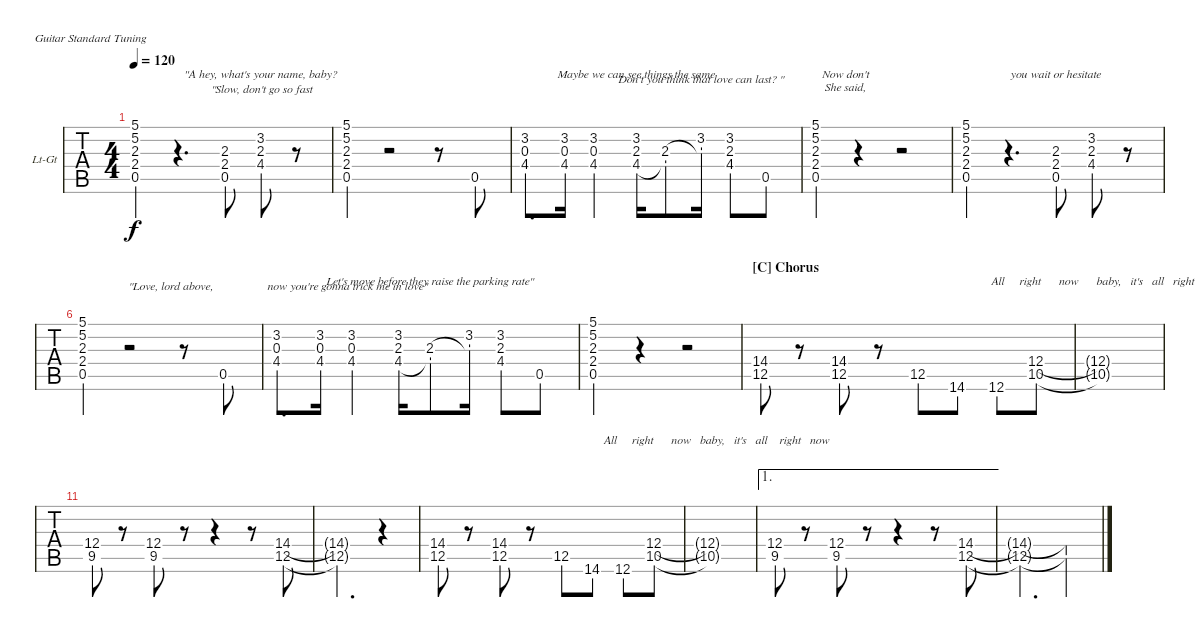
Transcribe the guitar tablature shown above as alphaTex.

\bracketExtendMode nobrackets
\firstSystemTrackNameOrientation horizontal
\otherSystemsTrackNameOrientation horizontal
\defaultBarNumberDisplay FirstOfSystem
\track ("Guitar" "Lt-Gt") {instrument distortionguitar}
\staff {tabs}
\tuning (E4 B3 G3 D3 A2 E2)
\ts (4 4)
\scale
0.25
\tempo 120
\accidentals auto
\clef g2
\ottava regular
\simile none
\ks c
(5.2 2.3 2.4 0.5 5.1).4{lyrics (0 "") lyrics (1 "") lyrics (2 "") lyrics (3 "") lyrics (4 "") dy f} r.4{d} (0.5 2.4 2.3).8{lyrics (0 "") lyrics (1 "") lyrics (2 "") lyrics (3 "") lyrics (4 "")} (2.3 4.4 3.2).8{lyrics (0 "\"A hey, what's your name, baby?") lyrics (1 " \"Slow, don't go so fast") lyrics (2 "") lyrics (3 "") lyrics (4 "")} r.8 |
\scale
0.25 (5.1 5.2 2.3 2.4 0.5).4{lyrics (0 "") lyrics (1 "") lyrics (2 "") lyrics (3 "") lyrics (4 "")} r.2 r.8 0.5.8{lyrics (0 "") lyrics (1 "") lyrics (2 "") lyrics (3 "") lyrics (4 "")} |
\scale
0.25 (3.2 0.3 4.4).8{d lyrics (0 "") lyrics (1 "") lyrics (2 "") lyrics (3 "") lyrics (4 "")} (3.2 0.3 4.4).16{lyrics (0 "") lyrics (1 "") lyrics (2 "") lyrics (3 "") lyrics (4 "")} (3.2 0.3 4.4).4{lyrics (0 "") lyrics (1 "") lyrics (2 "") lyrics (3 "") lyrics (4 "")} (4.4 2.3 3.2).16{lyrics (0 "Maybe we can see things the same") lyrics (1 "") lyrics (2 "") lyrics (3 "") lyrics (4 "")} (2.3 4.4{t}).8{lyrics (0 "") lyrics (1 "") lyrics (2 "") lyrics (3 "") lyrics (4 "")} (2.3{t} 3.2).16{lyrics (0 "") lyrics (1 "Don't you think that love can last? \"") lyrics (2 "") lyrics (3 "") lyrics (4 "")} (3.2 2.3 4.4).8{lyrics (0 "") lyrics (1 "") lyrics (2 "") lyrics (3 "") lyrics (4 "")} 0.5.8{lyrics (0 "") lyrics (1 "") lyrics (2 "") lyrics (3 "") lyrics (4 "")} |
\scale
0.25 (5.1 5.2 2.3 2.4 0.5).4{lyrics (0 "                    Now don't ") lyrics (1 "                    She said,") lyrics (2 "") lyrics (3 "") lyrics (4 "")} r.4 r.2 |
\scale
0.21875 (5.2 2.3 2.4 0.5 5.1).4{lyrics (0 "") lyrics (1 "") lyrics (2 "") lyrics (3 "") lyrics (4 "")} r.4{d} (0.5 2.4 2.3).8{lyrics (0 "you wait or hesitate") lyrics (1 "") lyrics (2 "") lyrics (3 "") lyrics (4 "")} (2.3 4.4 3.2).8{lyrics (0 "") lyrics (1 "") lyrics (2 "") lyrics (3 "") lyrics (4 "")} r.8 |
\scale
0.21875 (5.1 5.2 2.3 2.4 0.5).4{lyrics (0 "") lyrics (1 "") lyrics (2 "") lyrics (3 "") lyrics (4 "")} r.2 r.8 0.5.8{lyrics (0 "") lyrics (1 "") lyrics (2 "") lyrics (3 "") lyrics (4 "")} |
\scale
0.21875 (3.2 0.3 4.4).8{d lyrics (0 "") lyrics (1 " \"Love, lord above,                  now you're gonna trick me in love\"          ") lyrics (2 "") lyrics (3 "") lyrics (4 "")} (3.2 0.3 4.4).16{lyrics (0 "") lyrics (1 "") lyrics (2 "") lyrics (3 "") lyrics (4 "")} (3.2 0.3 4.4).4{lyrics (0 "") lyrics (1 "") lyrics (2 "") lyrics (3 "") lyrics (4 "")} (4.4 2.3 3.2).16{lyrics (0 "") lyrics (1 "") lyrics (2 "") lyrics (3 "") lyrics (4 "")} (2.3 4.4{t}).8{lyrics (0 "Let's move before they raise the parking rate\"") lyrics (1 "") lyrics (2 "") lyrics (3 "") lyrics (4 "")} (2.3{t} 3.2).16{lyrics (0 "") lyrics (1 "") lyrics (2 "") lyrics (3 "") lyrics (4 "")} (3.2 2.3 4.4).8{lyrics (0 "") lyrics (1 "") lyrics (2 "") lyrics (3 "") lyrics (4 "")} 0.5.8{lyrics (0 "") lyrics (1 "") lyrics (2 "") lyrics (3 "") lyrics (4 "")} |
\scale
0.34375 (5.1 5.2 2.3 2.4 0.5).4{lyrics (0 "") lyrics (1 "") lyrics (2 "") lyrics (3 "") lyrics (4 "")} r.4 r.2 |
\section ("C" "Chorus")
\scale
0.25 (14.4 12.5).8{lyrics (0 "") lyrics (1 "") lyrics (2 "") lyrics (3 "") lyrics (4 "")} r.8 (14.4 12.5).8{lyrics (0 "") lyrics (1 "") lyrics (2 "") lyrics (3 "") lyrics (4 "")} r.8 12.5.8{lyrics (0 "") lyrics (1 "") lyrics (2 "") lyrics (3 "") lyrics (4 "")} 14.6.8{lyrics (0 "") lyrics (1 "") lyrics (2 "") lyrics (3 "") lyrics (4 "")} 12.6.8{lyrics (0 "") lyrics (1 "") lyrics (2 "") lyrics (3 "") lyrics (4 "")} (12.4 10.5).8{lyrics (0 "") lyrics (1 "") lyrics (2 "") lyrics (3 "") lyrics (4 "")} |
\scale
0.25 (12.4{t} 10.5{t}).1{lyrics (0 "      All     right      now      baby,   it's   all   right   now") lyrics (1 "") lyrics (2 "") lyrics (3 "") lyrics (4 "")} |
\scale
0.25 (12.4 9.5).8{lyrics (0 "") lyrics (1 "") lyrics (2 "") lyrics (3 "") lyrics (4 "")} r.8 (12.4 9.5).8{lyrics (0 "") lyrics (1 "") lyrics (2 "") lyrics (3 "") lyrics (4 "")} r.8 r.4 r.8 (14.4 12.5).8{lyrics (0 "") lyrics (1 "") lyrics (2 "") lyrics (3 "") lyrics (4 "")} |
\scale
0.25 (14.4{t} 12.5{t}).2{d lyrics (0 "") lyrics (1 "") lyrics (2 "") lyrics (3 "") lyrics (4 "")} r.4 |
(14.4 12.5).8{lyrics (0 "") lyrics (1 "") lyrics (2 "") lyrics (3 "") lyrics (4 "")} r.8 (14.4 12.5).8{lyrics (0 "") lyrics (1 "") lyrics (2 "") lyrics (3 "") lyrics (4 "")} r.8 12.5.8{lyrics (0 "") lyrics (1 "") lyrics (2 "") lyrics (3 "") lyrics (4 "")} 14.6.8{lyrics (0 "") lyrics (1 "") lyrics (2 "") lyrics (3 "") lyrics (4 "")} 12.6.8{lyrics (0 "") lyrics (1 "") lyrics (2 "") lyrics (3 "") lyrics (4 "")} (12.4 10.5).8{lyrics (0 "") lyrics (1 "") lyrics (2 "") lyrics (3 "") lyrics (4 "")} |
(12.4{t} 10.5{t}).1{lyrics (0 "      All     right      now   baby,   it's   all    right   now") lyrics (1 "") lyrics (2 "") lyrics (3 "") lyrics (4 "")} |
\ae 1
(12.4 9.5).8{lyrics (0 "") lyrics (1 "") lyrics (2 "") lyrics (3 "") lyrics (4 "")} r.8 (12.4 9.5).8{lyrics (0 "") lyrics (1 "") lyrics (2 "") lyrics (3 "") lyrics (4 "")} r.8 r.4 r.8 (14.4 12.5).8{lyrics (0 "") lyrics (1 "") lyrics (2 "") lyrics (3 "") lyrics (4 "")} |
(14.4{t} 12.5{t}).2{d lyrics (0 "") lyrics (1 "") lyrics (2 "") lyrics (3 "") lyrics (4 "")} (14.4{t} 12.5{t}).4{lyrics (0 "") lyrics (1 "") lyrics (2 "") lyrics (3 "") lyrics (4 "")}
